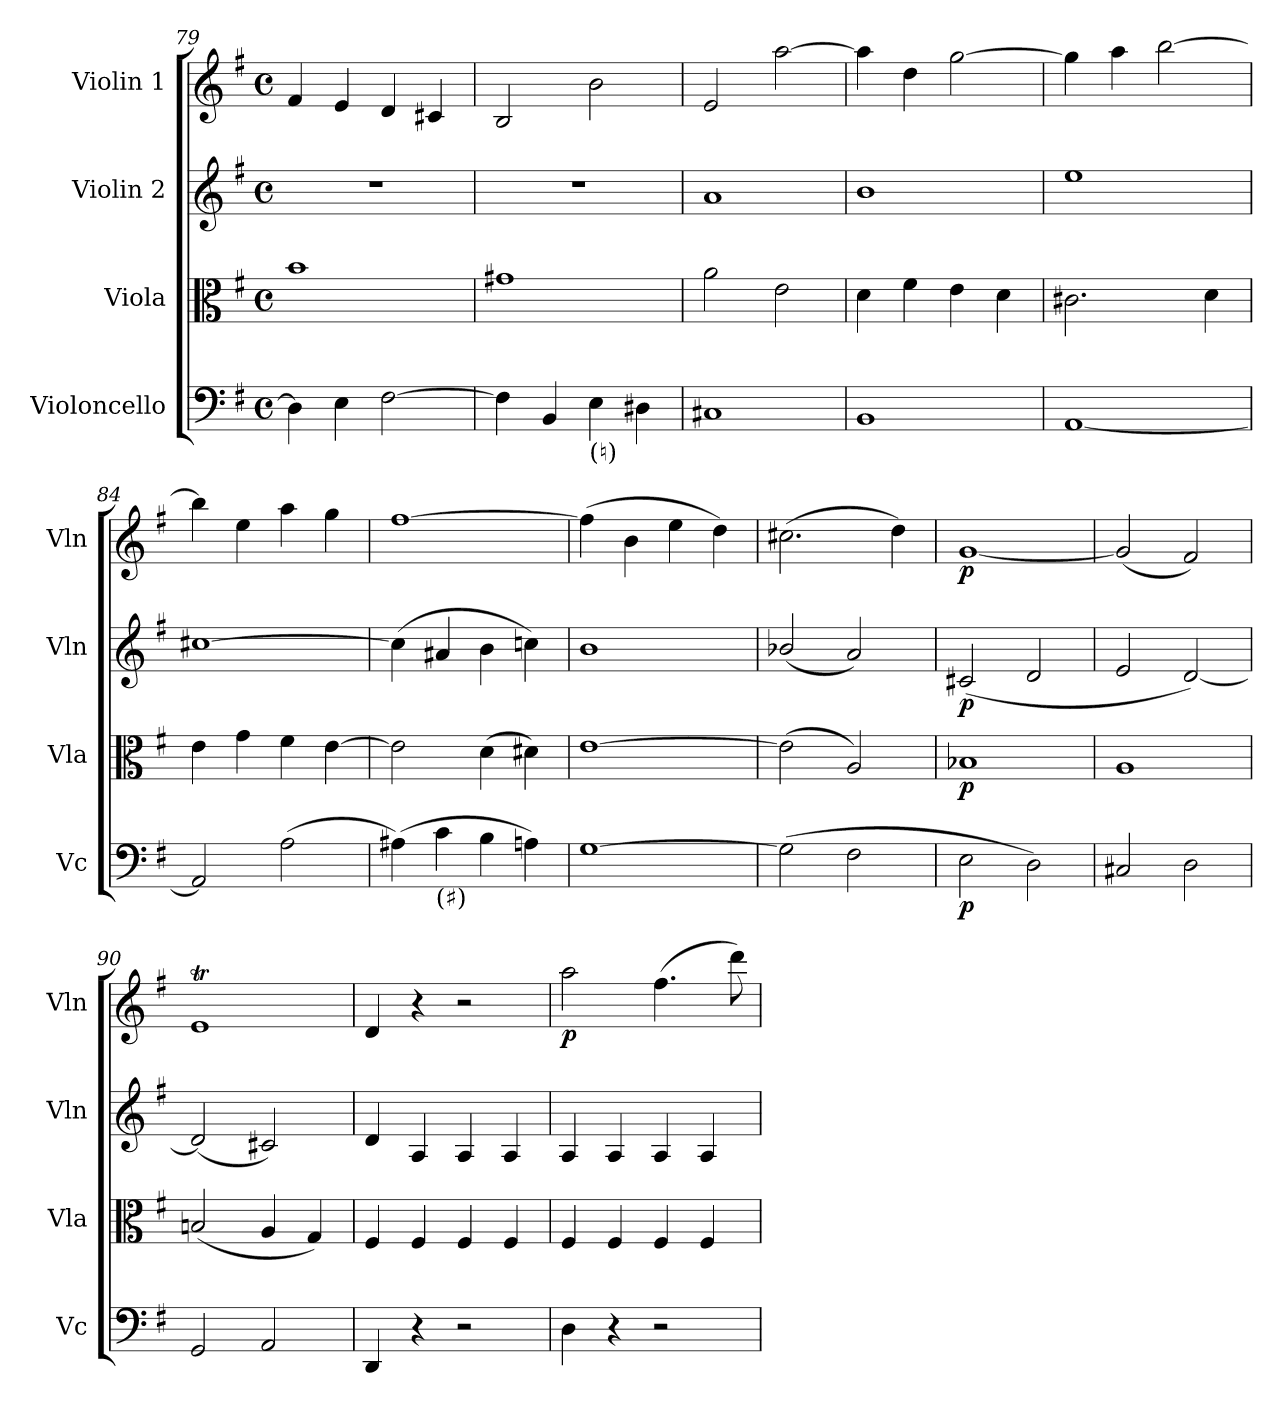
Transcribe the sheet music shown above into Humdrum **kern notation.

**kern	**dynam	**kern	**dynam	**kern	**dynam	**kern	**dynam
*part4	*part4	*part3	*part3	*part2	*part2	*part1	*part1
*staff4	*staff4	*staff3	*staff3	*staff2	*staff2	*staff1	*staff1
*I"Violoncello	*	*I"Viola	*	*I"Violin 2	*	*I"Violin 1	*
*I'Vc	*	*I'Vla	*	*I'Vln	*	*I'Vln	*
!!LO:LB:g=z
*clefF4	*	*clefC3	*	*clefG2	*	*clefG2	*
*k[f#]	*	*k[f#]	*	*k[f#]	*	*k[f#]	*
*M4/4	*	*M4/4	*	*M4/4	*	*M4/4	*
*met(c)	*	*met(c)	*	*met(c)	*	*met(c)	*
=79	=79	=79	=79	=79	=79	=79	=79
4D\]	.	1b	.	1r	.	4f#/	.
4E\	.	.	.	.	.	4e/	.
[2F#\	.	.	.	.	.	4d/	.
.	.	.	.	.	.	4c#X/	.
=80	=80	=80	=80	=80	=80	=80	=80
4F#\]	.	1g#X	.	1r	.	2B/	.
4BB/	.	.	.	.	.	.	.
!LO:TX:b:t=(♮)	!	!	!	!	!	!	!
4E\	.	.	.	.	.	2b\	.
4D#X\	.	.	.	.	.	.	.
=81	=81	=81	=81	=81	=81	=81	=81
1C#X	.	2a\	.	1a	.	2e/	.
.	.	2e\	.	.	.	[2aa\	.
=82	=82	=82	=82	=82	=82	=82	=82
1BB	.	4d\	.	1b	.	4aa\]	.
.	.	4f#\	.	.	.	4dd\	.
.	.	4e\	.	.	.	[2gg\	.
.	.	4d\	.	.	.	.	.
=83	=83	=83	=83	=83	=83	=83	=83
[1AA	.	2.c#X\	.	1ee	.	4gg\]	.
.	.	.	.	.	.	4aa\	.
.	.	.	.	.	.	[2bb\	.
.	.	4d\	.	.	.	.	.
=84	=84	=84	=84	=84	=84	=84	=84
2AA/]	.	4e\	.	[1cc#X	.	4bb\]	.
.	.	4g\	.	.	.	4ee\	.
(2A\	.	4f#\	.	.	.	4aa\	.
.	.	[4e\	.	.	.	4gg\	.
=85	=85	=85	=85	=85	=85	=85	=85
(4A#X\)	.	2e\]	.	(4cc#\]	.	[1ff#	.
!LO:TX:b:t=(♯)	!	!	!	!	!	!	!
4c\	.	.	.	4a#X/	.	.	.
4B\	.	(4d\	.	4b\	.	.	.
4An\)	.	4d#X\)	.	4ccn\)	.	.	.
=86	=86	=86	=86	=86	=86	=86	=86
[1G	.	[1e	.	1b	.	(4ff#\]	.
.	.	.	.	.	.	4b\	.
.	.	.	.	.	.	4ee\	.
.	.	.	.	.	.	4dd\)	.
=87	=87	=87	=87	=87	=87	=87	=87
(2G\]	.	(2e\]	.	(2b-X/	.	(2.cc#X\	.
2F#\	.	2A/)	.	2a/)	.	.	.
.	.	.	.	.	.	4dd\)	.
=88	=88	=88	=88	=88	=88	=88	=88
!	!LO:DY:b	!	!LO:DY:b	!	!LO:DY:b	!	!LO:DY:b
2E\	p	1B-X	p	(2c#X/	p	[1g	p
2D\)	.	.	.	2d/	.	.	.
=89	=89	=89	=89	=89	=89	=89	=89
2C#X/	.	1A	.	2e/	.	(2g/]	.
2D\	.	.	.	[2d/)	.	2f#/)	.
=90	=90	=90	=90	=90	=90	=90	=90
2GG/	.	(2Bn/	.	(2d/]	.	1eT	.
2AA/	.	4A/	.	2c#X/)	.	.	.
.	.	4G/)	.	.	.	.	.
=91	=91	=91	=91	=91	=91	=91	=91
4DD/	.	4F#/	.	4d/	.	4d/	.
4r	.	4F#/	.	4A/	.	4r	.
2r	.	4F#/	.	4A/	.	2r	.
.	.	4F#/	.	4A/	.	.	.
=92	=92	=92	=92	=92	=92	=92	=92
!	!	!	!	!	!	!	!LO:DY:b
4D\	.	4F#/	.	4A/	.	2aa\	p
4r	.	4F#/	.	4A/	.	.	.
2r	.	4F#/	.	4A/	.	(4.ff#\	.
.	.	4F#/	.	4A/	.	.	.
.	.	.	.	.	.	8ddd\)	.
=	=	=	=	=	=	=	=
*-	*-	*-	*-	*-	*-	*-	*-
